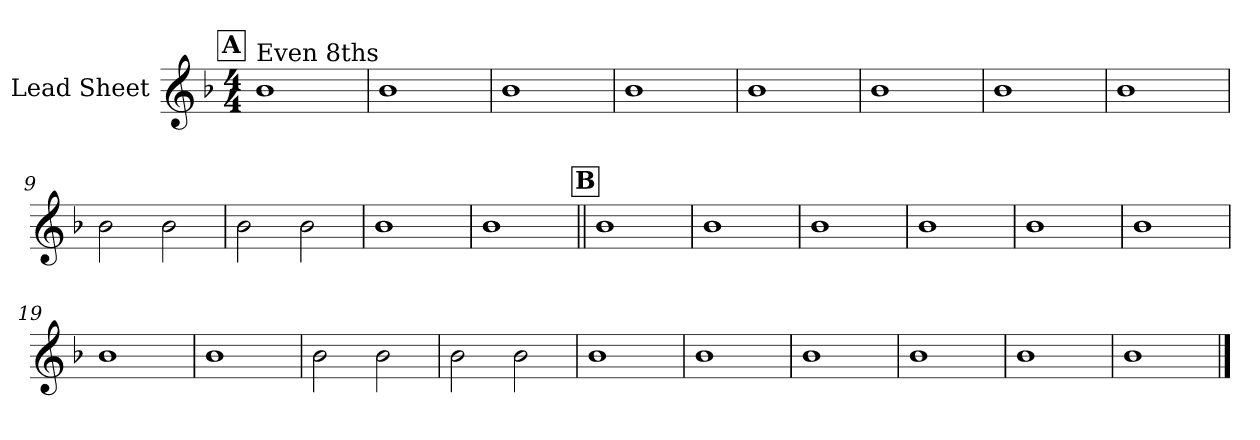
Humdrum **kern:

**kern
*part1
*staff1
*I"Lead Sheet
*clefG2
*k[b-]
*F:
*M4/4
!!LO:REH:place=s1:a:fs=14:t=A
=1
!LO:TX:a:t=Even 8ths
1b-
=2
1b-
=3
1b-
=4
1b-
!!LO:LB:g=z
=5
1b-
=6
1b-
=7
1b-
=8
1b-
!!LO:LB:g=z
=9
2b-\
2b-\
=10
2b-\
2b-\
=11
1b-
=12
1b-
!!LO:LB:g=z
!!LO:REH:place=s1:a:fs=14:t=B
=13||
1b-
=14
1b-
=15
1b-
=16
1b-
!!LO:LB:g=z
=17
1b-
=18
1b-
=19
1b-
=20
1b-
!!LO:LB:g=z
=21
2b-\
2b-\
=22
2b-\
2b-\
=23
1b-
=24
1b-
!!LO:LB:g=z
=25
1b-
=26
1b-
=27
1b-
=28
1b-
==
*-
